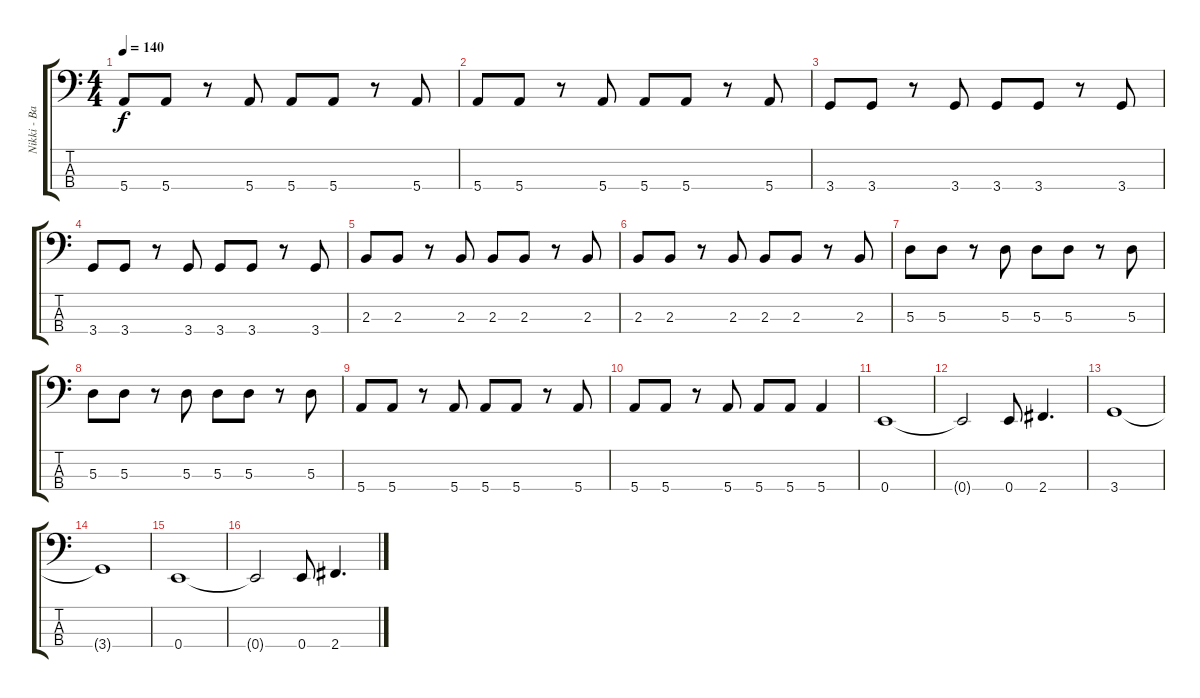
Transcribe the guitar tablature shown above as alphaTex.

\track ("Nikki - Bass" "Nikki - Ba") {instrument electricbasspick}
\staff {score tabs}
\tuning (G2 D2 A1 E1) {hide}
\ts (4 4)
\tempo 140
\clef f4
\ks c
5.4.8{dy f} 5.4.8 r.8 5.4.8 5.4.8 5.4.8 r.8 5.4.8 |
5.4.8 5.4.8 r.8 5.4.8 5.4.8 5.4.8 r.8 5.4.8 |
3.4.8 3.4.8 r.8 3.4.8 3.4.8 3.4.8 r.8 3.4.8 |
3.4.8 3.4.8 r.8 3.4.8 3.4.8 3.4.8 r.8 3.4.8 |
2.3.8 2.3.8 r.8 2.3.8 2.3.8 2.3.8 r.8 2.3.8 |
2.3.8 2.3.8 r.8 2.3.8 2.3.8 2.3.8 r.8 2.3.8 |
5.3.8 5.3.8 r.8 5.3.8 5.3.8 5.3.8 r.8 5.3.8 |
5.3.8 5.3.8 r.8 5.3.8 5.3.8 5.3.8 r.8 5.3.8 |
5.4.8 5.4.8 r.8 5.4.8 5.4.8 5.4.8 r.8 5.4.8 |
5.4.8 5.4.8 r.8 5.4.8 5.4.8 5.4.8 5.4.4 |
0.4.1 |
0.4{t}.2 0.4.8 2.4.4{d} |
3.4.1 |
3.4{t}.1 |
0.4.1 |
0.4{t}.2 0.4.8 2.4.4{d}
